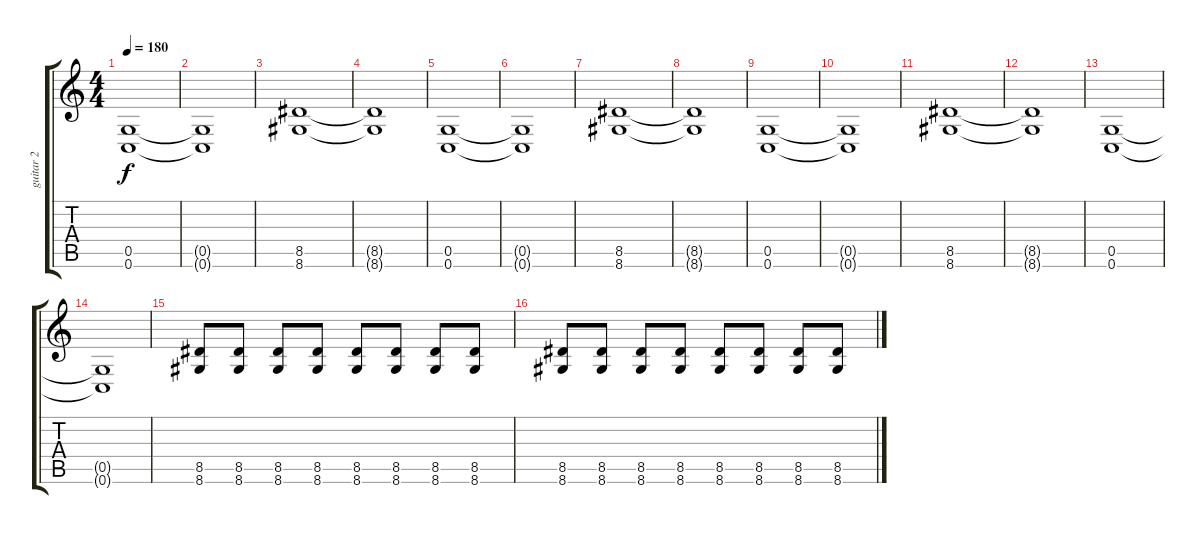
\track ("guitar 2" "guitar 2") {instrument overdrivenguitar}
\staff {score tabs}
\tuning (D4 A3 F3 C3 G2 C2) {hide}
\ts (4 4)
\tempo 180
\clef g2
\ks c
(0.5 0.6).1{dy f} |
(0.5{t} 0.6{t}).1 |
(8.5 8.6).1 |
(8.5{t} 8.6{t}).1 |
(0.5 0.6).1 |
(0.5{t} 0.6{t}).1 |
(8.5 8.6).1 |
(8.5{t} 8.6{t}).1 |
(0.5 0.6).1 |
(0.5{t} 0.6{t}).1 |
(8.5 8.6).1 |
(8.5{t} 8.6{t}).1 |
(0.5 0.6).1 |
(0.5{t} 0.6{t}).1 |
(8.5 8.6).8 (8.5 8.6).8 (8.5 8.6).8 (8.5 8.6).8 (8.5 8.6).8 (8.5 8.6).8 (8.5 8.6).8 (8.5 8.6).8 |
(8.5 8.6).8 (8.5 8.6).8 (8.5 8.6).8 (8.5 8.6).8 (8.5 8.6).8 (8.5 8.6).8 (8.5 8.6).8 (8.5 8.6).8
